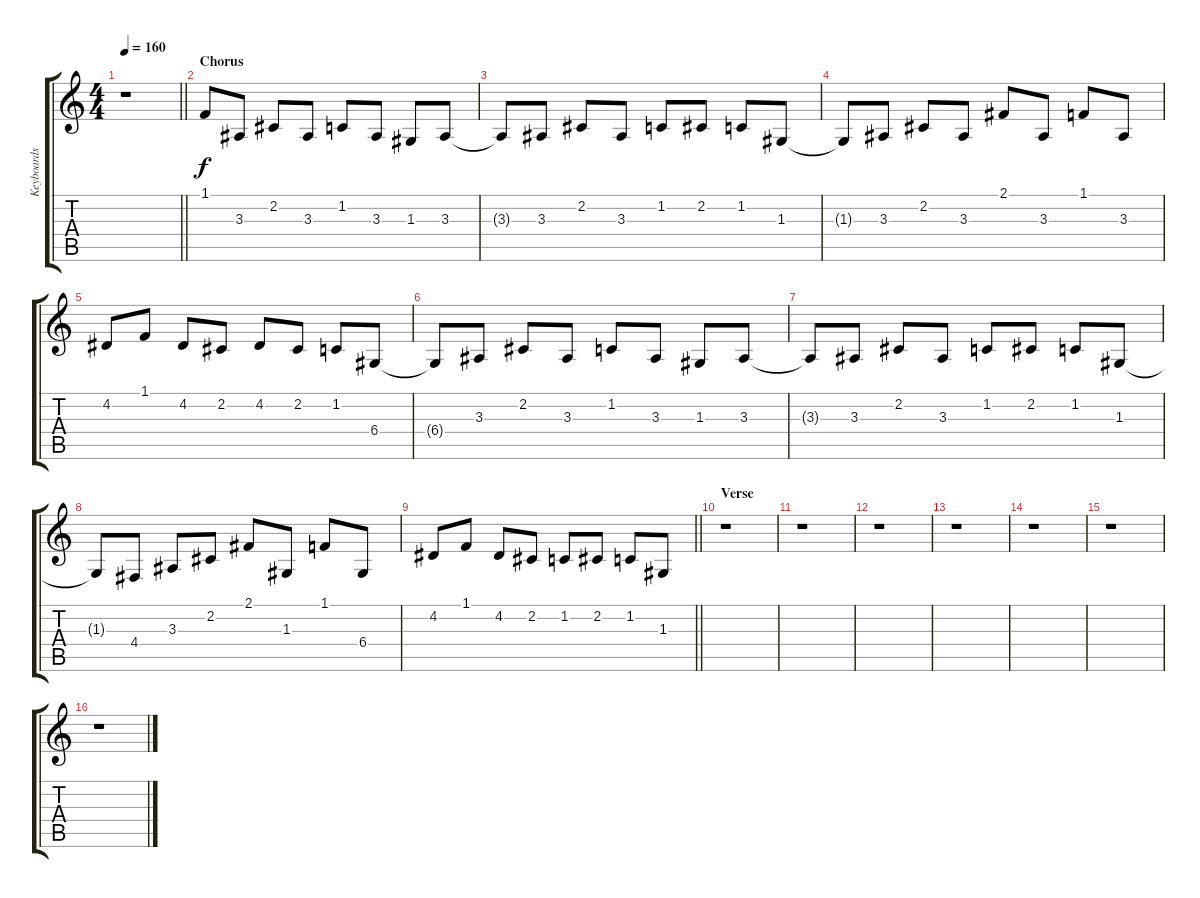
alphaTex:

\track ("Keyboards " "Keyboards ") {instrument lead2sawtooth}
\staff {score tabs}
\tuning (E4 B3 G3 D3 A2 E2) {hide}
\ts (4 4)
\tempo 160
\clef g2
\barLineRight lightlight
\ks c
r.1{dy f} |
\section ("" "Chorus ")
1.1.8 3.3.8 2.2.8 3.3.8 1.2.8 3.3.8 1.3.8 3.3.8 |
3.3{t}.8 3.3.8 2.2.8 3.3.8 1.2.8 2.2.8 1.2.8 1.3.8 |
1.3{t}.8 3.3.8 2.2.8 3.3.8 2.1.8 3.3.8 1.1.8 3.3.8 |
4.2.8 1.1.8 4.2.8 2.2.8 4.2.8 2.2.8 1.2.8 6.4.8 |
6.4{t}.8 3.3.8 2.2.8 3.3.8 1.2.8 3.3.8 1.3.8 3.3.8 |
3.3{t}.8 3.3.8 2.2.8 3.3.8 1.2.8 2.2.8 1.2.8 1.3.8 |
1.3{t}.8 4.4.8 3.3.8 2.2.8 2.1.8 1.3.8 1.1.8 6.4.8 |
\barLineRight lightlight
4.2.8 1.1.8 4.2.8 2.2.8 1.2.8 2.2.8 1.2.8 1.3.8 |
\section ("" "Verse ")
r.1 |
r.1 |
r.1 |
r.1 |
r.1 |
r.1 |
r.1
